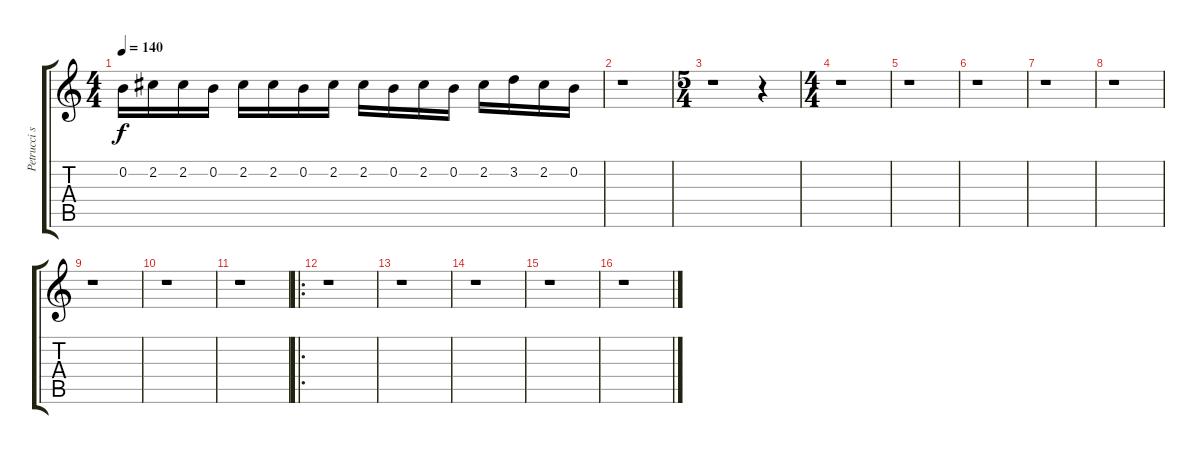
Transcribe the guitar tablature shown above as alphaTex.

\track ("Petrucci solos" "Petrucci s") {instrument overdrivenguitar}
\staff {score tabs}
\tuning (E4 B3 G3 D3 A2 E2) {hide}
\ts (4 4)
\tempo 140
\clef g2
\ks c
0.2.16{dy f} 2.2.16 2.2.16 0.2.16 2.2.16 2.2.16 0.2.16 2.2.16 2.2.16 0.2.16 2.2.16 0.2.16 2.2.16 3.2.16 2.2.16 0.2.16 |
r.1 |
\ts (5 4)
r.1 r.4 |
\ts (4 4)
r.1 |
r.1 |
r.1 |
r.1 |
r.1 |
r.1 |
r.1 |
r.1 |
\ro
r.1 |
r.1 |
r.1 |
r.1 |
r.1
